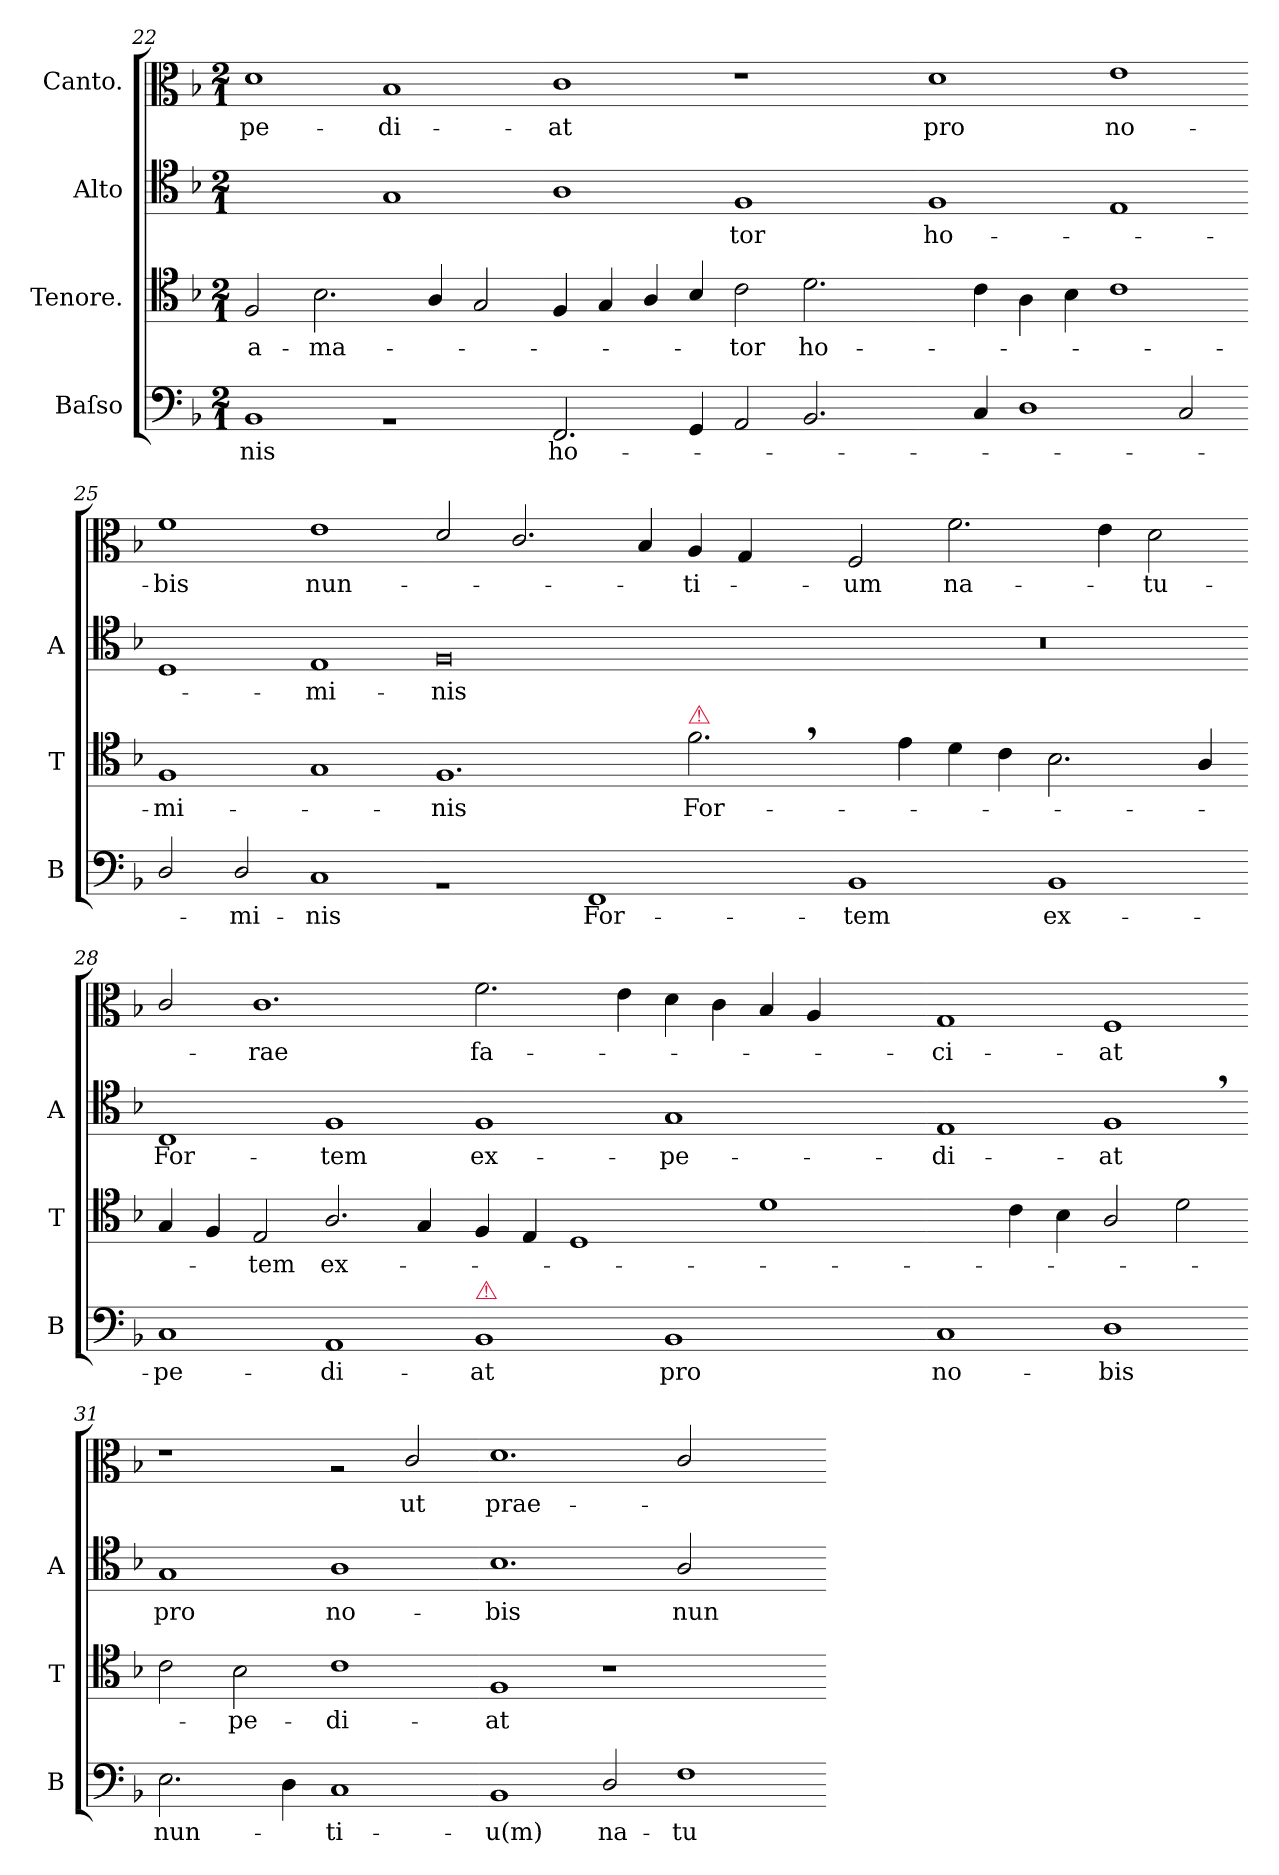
**kern	**text	**kern	**text	**kern	**text	**kern	**text
*part4	*part4	*part3	*part3	*part2	*part2	*part1	*part1
*staff4	*staff4	*staff3	*staff3	*staff2	*staff2	*staff1	*staff1
*I"Baſso	*	*I"Tenore.	*	*I"Alto	*	*I"Canto.	*
*I'B	*	*I'T	*	*I'A	*	*	*
*clefF4	*	*clefC4	*	*clefC4	*	*clefC3	*
*k[b-]	*	*k[b-]	*	*k[b-]	*	*k[b-]	*
*F:	*	*F:	*	*F:	*	*F:	*
*M2/1	*	*M2/1	*	*M2/1	*	*M2/1	*
=22	=22	=22	=22	=22	=22	=22	=22
1BB-	-nis	2F/	a-	1ryy	.	1d	-pe-
.	.	2.B-\	-ma-	.	.	.	.
1rBB	.	.	.	1G	.	1B-	-di-
.	.	4A/	.	.	.	.	.
.	.	2G/	.	.	.	.	.
=23-	=23-	=23-	=23-	=23-	=23-	=23-	=23-
2.FF/	ho-	4F/	.	1A	.	1c	-at
.	.	4G/	.	.	.	.	.
.	.	4A/	.	.	.	.	.
4GG/	.	4B-/	.	.	.	.	.
2AA/	.	2c\	-tor	1F	-tor	1r	.
2.BB-/	.	2.d\	ho-	.	.	.	.
.	.	.	.	4ryy	.	4ryy	.
=24-	=24-	=24-	=24-	=24-	=24-	=24-	=24-
4ryy	.	4ryy	.	1F	ho-	1d	pro
4C/	.	4c\	.	.	.	.	.
1D	.	4A\	.	.	.	.	.
.	.	4B-\	.	.	.	.	.
.	.	1c	.	1E	.	1e	no-
2C/	.	.	.	.	.	.	.
=25-	=25-	=25-	=25-	=25-	=25-	=25-	=25-
2D/	.	1F	-mi-	1D	.	1f	-bis
2D/	-mi-	.	.	.	.	.	.
1C	-nis	1G	.	1E	-mi-	1e	nun-
=26-	=26-	=26-	=26-	=26-	=26-	=26-	=26-
1rBB	.	1.F	-nis	0F	-nis	2d/	.
.	.	.	.	.	.	2.c/	.
1FF	For-	.	.	.	.	.	.
.	.	.	.	.	.	4B-/	.
!	!	!LO:TX:a:color=crimson:t=⚠	!	!	!	!	!
.	.	2.f,<\	For-	.	.	4A/	-ti-
.	.	.	.	.	.	4G/	.
4ryy	.	.	.	4ryy	.	4ryy	.
=27-	=27-	=27-	=27-	=27-	=27-	=27-	=27-
1BB-	-tem	4ryy	.	0r	.	2F/	-um
.	.	4e\	.	.	.	.	.
.	.	4d\	.	.	.	2.f\	na-
.	.	4c\	.	.	.	.	.
1BB-	ex-	2.B-\	.	.	.	.	.
.	.	.	.	.	.	4e\	.
.	.	.	.	.	.	2d\	-tu-
.	.	4A/	.	.	.	.	.
=28-	=28-	=28-	=28-	=28-	=28-	=28-	=28-
1C	-pe-	4G/	.	1C	For-	2c/	.
.	.	4F/	.	.	.	.	.
.	.	2E/	-tem	.	.	1.c	-rae
1AA	-di-	2.A/	ex-	1F	-tem	.	.
.	.	4G/	.	.	.	.	.
=29-	=29-	=29-	=29-	=29-	=29-	=29-	=29-
!LO:TX:a:color=crimson:t=⚠	!	!	!	!	!	!	!
1BB-	-at	4F/	.	1F	ex-	2.f\	fa-
.	.	4E/	.	.	.	.	.
.	.	1D	.	.	.	.	.
.	.	.	.	.	.	4e\	.
1BB-	pro	.	.	1G	-pe-	4d\	.
.	.	.	.	.	.	4c\	.
.	.	1d\	.	.	.	4B-/	.
.	.	.	.	.	.	4A/	.
2ryy	.	.	.	2ryy	.	2ryy	.
=30-	=30-	=30-	=30-	=30-	=30-	=30-	=30-
1C	no-	2ryy	.	1E	-di-	1G	-ci-
.	.	4c\	.	.	.	.	.
.	.	4B-\	.	.	.	.	.
1D	-bis	2A/	.	1F,<	-at	1F	-at
.	.	2d\	.	.	.	.	.
=31-	=31-	=31-	=31-	=31-	=31-	=31-	=31-
2.E\	nun-	2c\	.	1G	pro	1r	.
.	.	2B-\	-pe-	.	.	.	.
4D\	.	.	.	.	.	.	.
1C	-ti-	1c	-di-	1A	no-	2rA	.
.	.	.	.	.	.	2c/	ut
=32-	=32-	=32-	=32-	=32-	=32-	=32-	=32-
1BB-	-u(m)	1F	-at	1.B-	-bis	1.d	prae-
2D/	na-	1r	.	.	.	.	.
1F\	-tu-	.	.	2A/	nun-	2c/	.
.	.	2ryy	.	2ryy	.	2ryy	.
=-	=-	=-	=-	=-	=-	=-	=-
*-	*-	*-	*-	*-	*-	*-	*-
